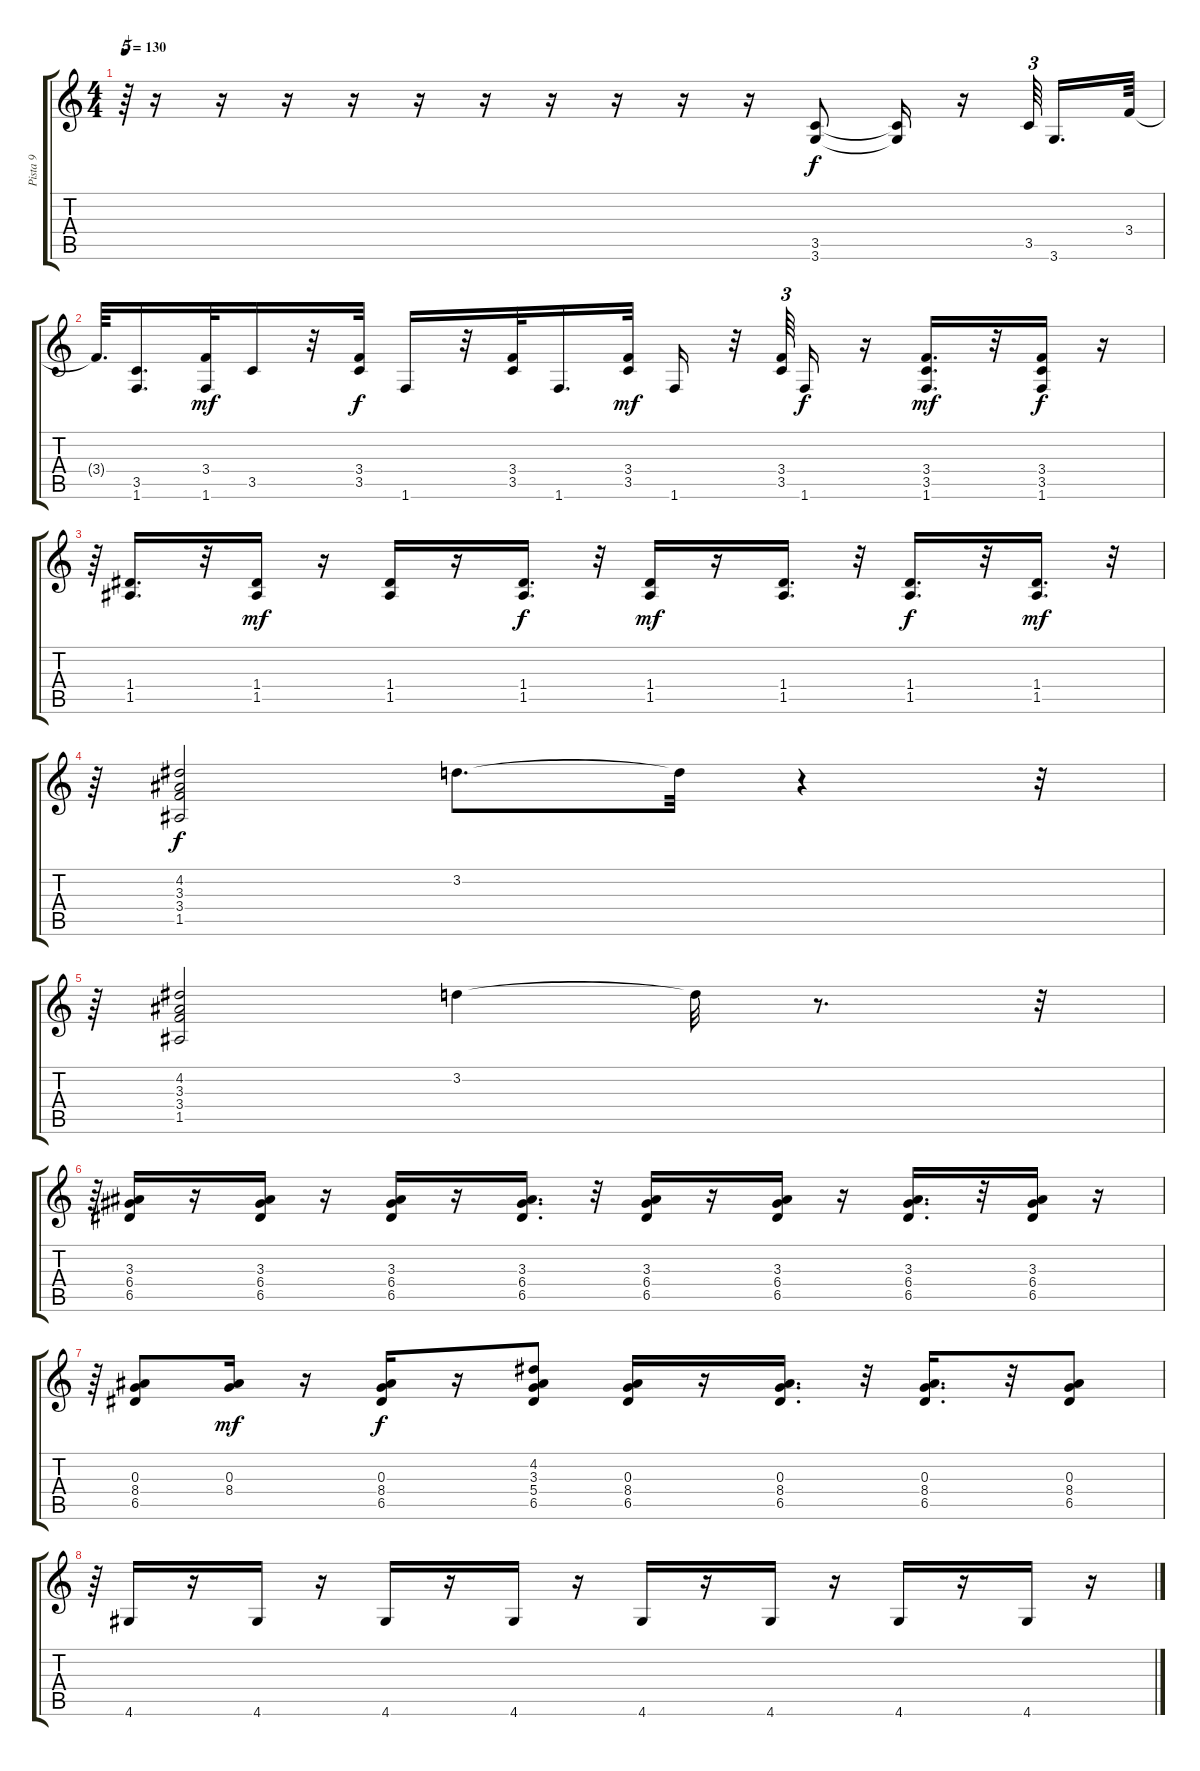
\track ("Pista 9" "Pista 9") {instrument distortionguitar}
\staff {score tabs}
\tuning (E4 B3 G3 D3 A2 E2) {hide}
\ts (4 4)
\tempo 130
\clef g2
\ks c
r.64{tu (5 4) dy f} r.16 r.16 r.16 r.16 r.16 r.16 r.16 r.16 r.16 r.16 (3.5 3.6).8 (3.5{t} 3.6{t}).16 r.16 3.5.64{tu (3 2) beam splitsecondary} 3.6.16{d} 3.4.64 |
3.4{t}.64{d} (3.5 1.6).16{d} (3.4 1.6).32{dy mf} 3.5.16 r.32 (3.4 3.5).32{dy f} 1.6.16 r.32 (3.4 3.5).32 1.6.16{d} (3.4 3.5).32{dy mf} 1.6.16 r.32 (3.4 3.5).64{tu (3 2)} 1.6.16{dy f} r.16 (3.4 3.5 1.6).16{d dy mf} r.32 (3.4 3.5 1.6).16{dy f} r.16 |
r.64 (1.4 1.5).16{d} r.32 (1.4 1.5).16{dy mf} r.16 (1.4 1.5).16 r.16 (1.4 1.5).16{d dy f} r.32 (1.4 1.5).16{dy mf} r.16 (1.4 1.5).16{d} r.32 (1.4 1.5).16{d dy f} r.32 (1.4 1.5).16{d dy mf} r.32 |
r.64 (4.2 3.3 3.4 1.5).2{dy f} 3.2.8{d} 3.2{t}.32 r.4 r.32 |
r.64 (4.2 3.3 3.4 1.5).2 3.2.4 3.2{t}.32 r.8{d} r.32 |
r.64 (3.3 6.4 6.5).16 r.16 (3.3 6.4 6.5).16 r.16 (3.3 6.4 6.5).16 r.16 (3.3 6.4 6.5).16{d} r.32 (3.3 6.4 6.5).16 r.16 (3.3 6.4 6.5).16 r.16 (3.3 6.4 6.5).16{d} r.32 (3.3 6.4 6.5).16 r.16 |
r.64 (0.3 8.4 6.5).8 (0.3 8.4).16{dy mf} r.16 (0.3 8.4 6.5).16{dy f} r.16 (4.2 3.3 5.4 6.5).8 (0.3 8.4 6.5).16 r.16 (0.3 8.4 6.5).16{d} r.32 (0.3 8.4 6.5).16{d} r.32 (0.3 8.4 6.5).8 |
r.64 4.6.16 r.16 4.6.16 r.16 4.6.16 r.16 4.6.16 r.16 4.6.16 r.16 4.6.16 r.16 4.6.16 r.16 4.6.16 r.16
